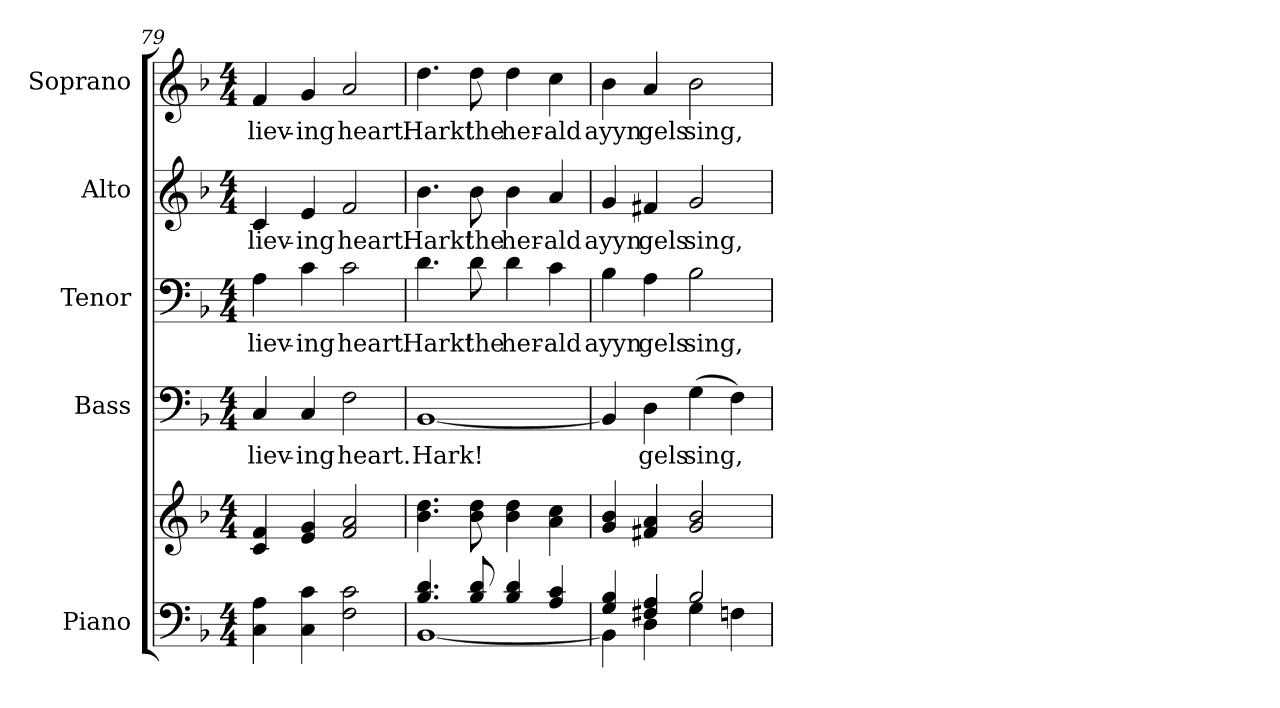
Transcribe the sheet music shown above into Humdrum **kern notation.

**kern	**kern	**kern	**text	**kern	**text	**kern	**text	**kern	**text
*part5	*part5	*part4	*part4	*part3	*part3	*part2	*part2	*part1	*part1
*staff6	*staff5	*staff4	*staff4	*staff3	*staff3	*staff2	*staff2	*staff1	*staff1
*I"Piano	*	*I"Bass	*	*I"Tenor	*	*I"Alto	*	*I"Soprano	*
*I'Pno.	*	*I'B.	*	*I'T.	*	*I'A.	*	*I'S.	*
!!LO:PB:g=z
*clefF4	*clefG2	*clefF4	*	*clefF4	*	*clefG2	*	*clefG2	*
*k[b-]	*k[b-]	*k[b-]	*	*k[b-]	*	*k[b-]	*	*k[b-]	*
*F:	*F:	*F:	*	*F:	*	*F:	*	*F:	*
*M4/4	*M4/4	*M4/4	*	*M4/4	*	*M4/4	*	*M4/4	*
=79	=79	=79	=79	=79	=79	=79	=79	=79	=79
!	!	!	!LO:LY:b:color=#000000	!	!	!	!	!	!
!	!	!	!	!	!LO:LY:b:color=#000000	!	!	!	!
!	!	!	!	!	!	!	!LO:LY:b:color=#000000	!	!
!	!	!	!	!	!	!	!	!	!LO:LY:b:color=#000000
4Ci\ 4Ai	4ci/ 4fi	4Ci/	-liev-	4Ai\	-liev-	4ci/	-liev-	4fi/	-liev-
!	!	!	!LO:LY:b:color=#000000	!	!	!	!	!	!
!	!	!	!	!	!LO:LY:b:color=#000000	!	!	!	!
!	!	!	!	!	!	!	!LO:LY:b:color=#000000	!	!
!	!	!	!	!	!	!	!	!	!LO:LY:b:color=#000000
4Ci\ 4ci	4ei/ 4gi	4Ci/	-ing	4ci\	-ing	4ei/	-ing	4gi/	-ing
!	!	!	!LO:LY:b:color=#000000	!	!	!	!	!	!
!	!	!	!	!	!LO:LY:b:color=#000000	!	!	!	!
!	!	!	!	!	!	!	!LO:LY:b:color=#000000	!	!
!	!	!	!	!	!	!	!	!	!LO:LY:b:color=#000000
2Fi\ 2ci	2fi/ 2ai	2Fi\	heart.	2ci\	heart.	2fi/	heart.	2ai/	heart.
=80	=80	=80	=80	=80	=80	=80	=80	=80	=80
*^	*	*	*	*	*	*	*	*	*
!	!	!	!	!LO:LY:b:color=#000000	!	!	!	!	!	!
!	!	!	!	!	!	!LO:LY:b:color=#000000	!	!	!	!
!	!	!	!	!	!	!	!	!LO:LY:b:color=#000000	!	!
!	!	!	!	!	!	!	!	!	!	!LO:LY:b:color=#000000
4.B-i/ 4.di	[<1BB-i	4.b-i\ 4.ddi	[<1BB-i	Hark!	4.di\	Hark!	4.b-i\	Hark!	4.ddi\	Hark!
!	!	!	!	!	!	!LO:LY:b:color=#000000	!	!	!	!
!	!	!	!	!	!	!	!	!LO:LY:b:color=#000000	!	!
!	!	!	!	!	!	!	!	!	!	!LO:LY:b:color=#000000
8B-i/ 8di	.	8b-i\ 8ddi	.	.	8di\	the	8b-i\	the	8ddi\	the
!	!	!	!	!	!	!LO:LY:b:color=#000000	!	!	!	!
!	!	!	!	!	!	!	!	!LO:LY:b:color=#000000	!	!
!	!	!	!	!	!	!	!	!	!	!LO:LY:b:color=#000000
4B-i/ 4di	.	4b-i\ 4ddi	.	.	4di\	her-	4b-i\	her-	4ddi\	her-
!	!	!	!	!	!	!LO:LY:b:color=#000000	!	!	!	!
!	!	!	!	!	!	!	!	!LO:LY:b:color=#000000	!	!
!	!	!	!	!	!	!	!	!	!	!LO:LY:b:color=#000000
4Ai/ 4ci	.	4ai\ 4cci	.	.	4ci\	-ald	4ai/	-ald	4cci\	-ald
!!LO:PB:g=z
=81	=81	=81	=81	=81	=81	=81	=81	=81	=81	=81
!	!	!	!	!	!	!LO:LY:b:color=#000000	!	!	!	!
!	!	!	!	!	!	!	!	!LO:LY:b:color=#000000	!	!
!	!	!	!	!	!	!	!	!	!	!LO:LY:b:color=#000000
4Gi/ 4B-i	4BB-i\]	4gi/ 4b-i	4BB-i/]	.	4B-i\	ayyn	4gi/	ayyn	4b-i\	ayyn
!	!	!	!	!LO:LY:b:color=#000000	!	!	!	!	!	!
!	!	!	!	!	!	!LO:LY:b:color=#000000	!	!	!	!
!	!	!	!	!	!	!	!	!LO:LY:b:color=#000000	!	!
!	!	!	!	!	!	!	!	!	!	!LO:LY:b:color=#000000
4F#Xi/ 4Ai	4Di\	4f#Xi/ 4ai	4Di\	gels	4Ai\	gels	4f#Xi/	gels	4ai/	gels
!	!	!	!	!LO:LY:b:color=#000000	!	!	!	!	!	!
!	!	!	!	!	!	!LO:LY:b:color=#000000	!	!	!	!
!	!	!	!	!	!	!	!	!LO:LY:b:color=#000000	!	!
!	!	!	!	!	!	!	!	!	!	!LO:LY:b:color=#000000
2B-i/	4Gi\	2gi/ 2b-i	(4Gi\	sing,	2B-i\	sing,	2gi/	sing,	2b-i\	sing,
.	4Fni\	.	4Fi\)	.	.	.	.	.	.	.
*v	*v	*	*	*	*	*	*	*	*	*
=	=	=	=	=	=	=	=	=	=
*-	*-	*-	*-	*-	*-	*-	*-	*-	*-
